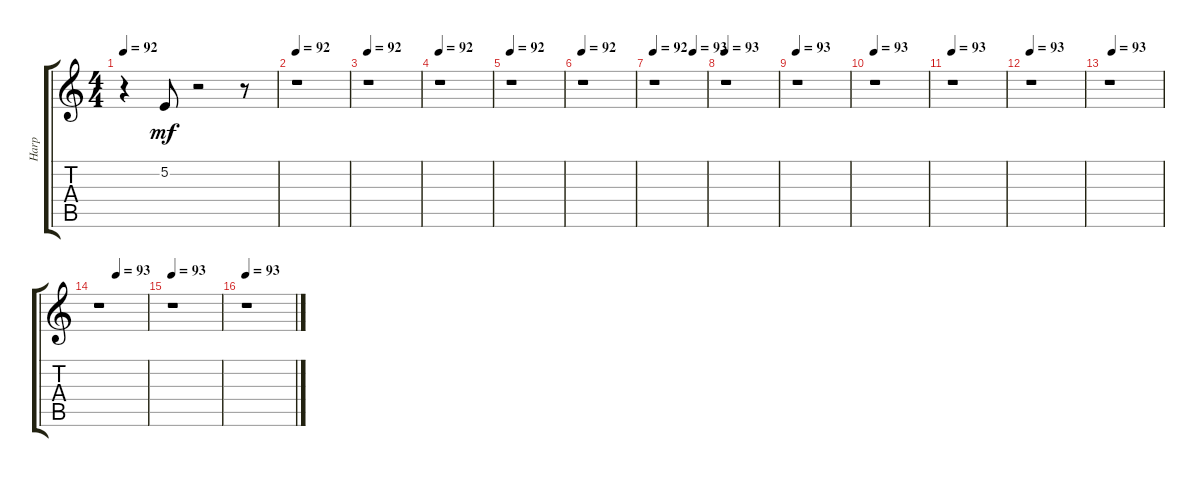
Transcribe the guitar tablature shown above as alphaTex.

\track ("Harp" "Harp") {instrument choiraahs}
\staff {score tabs}
\tuning (E4 B3 G3 D3 A2 E2) {hide}
\ts (4 4)
\tempo 92
\clef g2
\ks c
r.4{dy mf} 5.2.8 r.2 r.8 |
\tempo 92
r.1 |
\tempo 92
r.1 |
\tempo 92
r.1 |
\tempo 92
r.1 |
\tempo 92
r.1 |
\tempo 92
\tempo (93 0.75)
r.1 |
\tempo 93
r.1 |
\tempo 93
r.1 |
\tempo 93
r.1 |
\tempo 93
r.1 |
\tempo 93
r.1 |
\tempo (93 0.0625)
r.1 |
\tempo (93 0.375)
r.1 |
\tempo 93
r.1 |
\tempo 93
r.1
